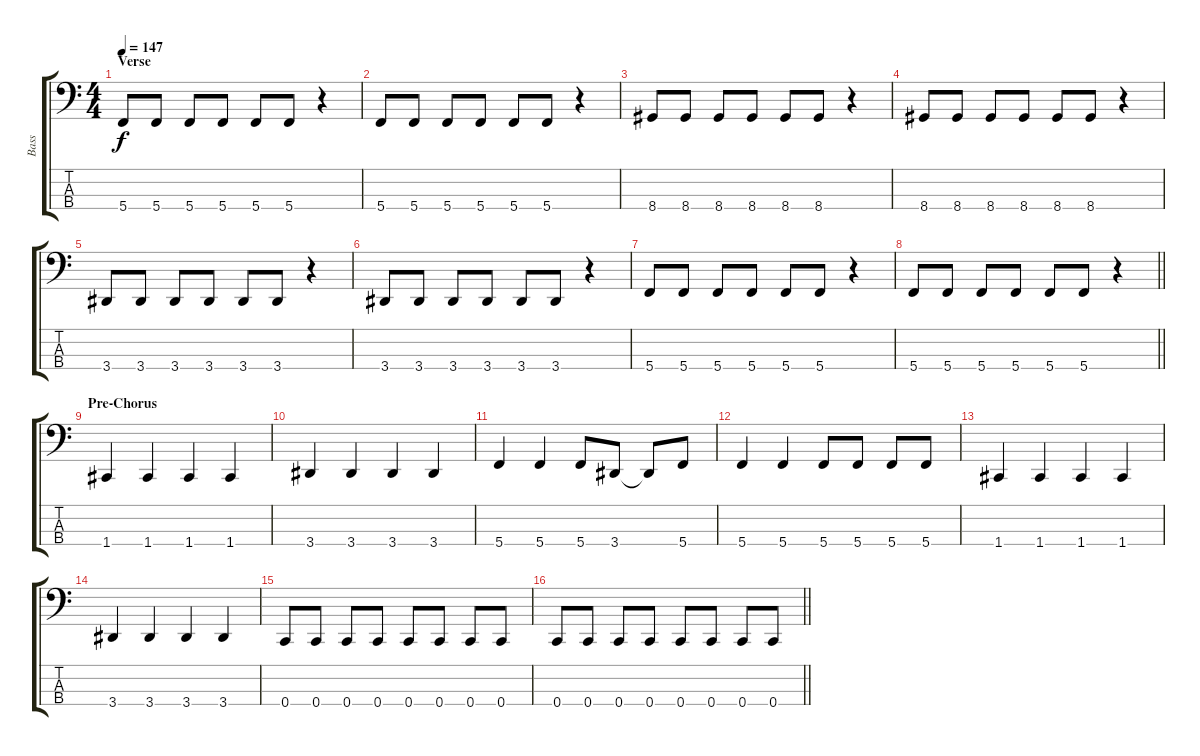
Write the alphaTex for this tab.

\track ("Bass" "Bass") {instrument electricbasspick}
\staff {score tabs}
\tuning (F2 C2 G1 C1) {hide}
\ts (4 4)
\section ("" "Verse")
\tempo 147
\clef f4
\ks c
5.4.8{dy f} 5.4.8 5.4.8 5.4.8 5.4.8 5.4.8 r.4 |
5.4.8 5.4.8 5.4.8 5.4.8 5.4.8 5.4.8 r.4 |
8.4.8 8.4.8 8.4.8 8.4.8 8.4.8 8.4.8 r.4 |
8.4.8 8.4.8 8.4.8 8.4.8 8.4.8 8.4.8 r.4 |
3.4.8 3.4.8 3.4.8 3.4.8 3.4.8 3.4.8 r.4 |
3.4.8 3.4.8 3.4.8 3.4.8 3.4.8 3.4.8 r.4 |
5.4.8 5.4.8 5.4.8 5.4.8 5.4.8 5.4.8 r.4 |
\barLineRight lightlight
5.4.8 5.4.8 5.4.8 5.4.8 5.4.8 5.4.8 r.4 |
\section ("" "Pre-Chorus")
1.4.4 1.4.4 1.4.4 1.4.4 |
3.4.4 3.4.4 3.4.4 3.4.4 |
5.4.4 5.4.4 5.4.8 3.4.8 3.4{t}.8 5.4.8 |
5.4.4 5.4.4 5.4.8 5.4.8 5.4.8 5.4.8 |
1.4.4 1.4.4 1.4.4 1.4.4 |
3.4.4 3.4.4 3.4.4 3.4.4 |
0.4.8 0.4.8 0.4.8 0.4.8 0.4.8 0.4.8 0.4.8 0.4.8 |
\barLineRight lightlight
0.4.8 0.4.8 0.4.8 0.4.8 0.4.8 0.4.8 0.4.8 0.4.8
